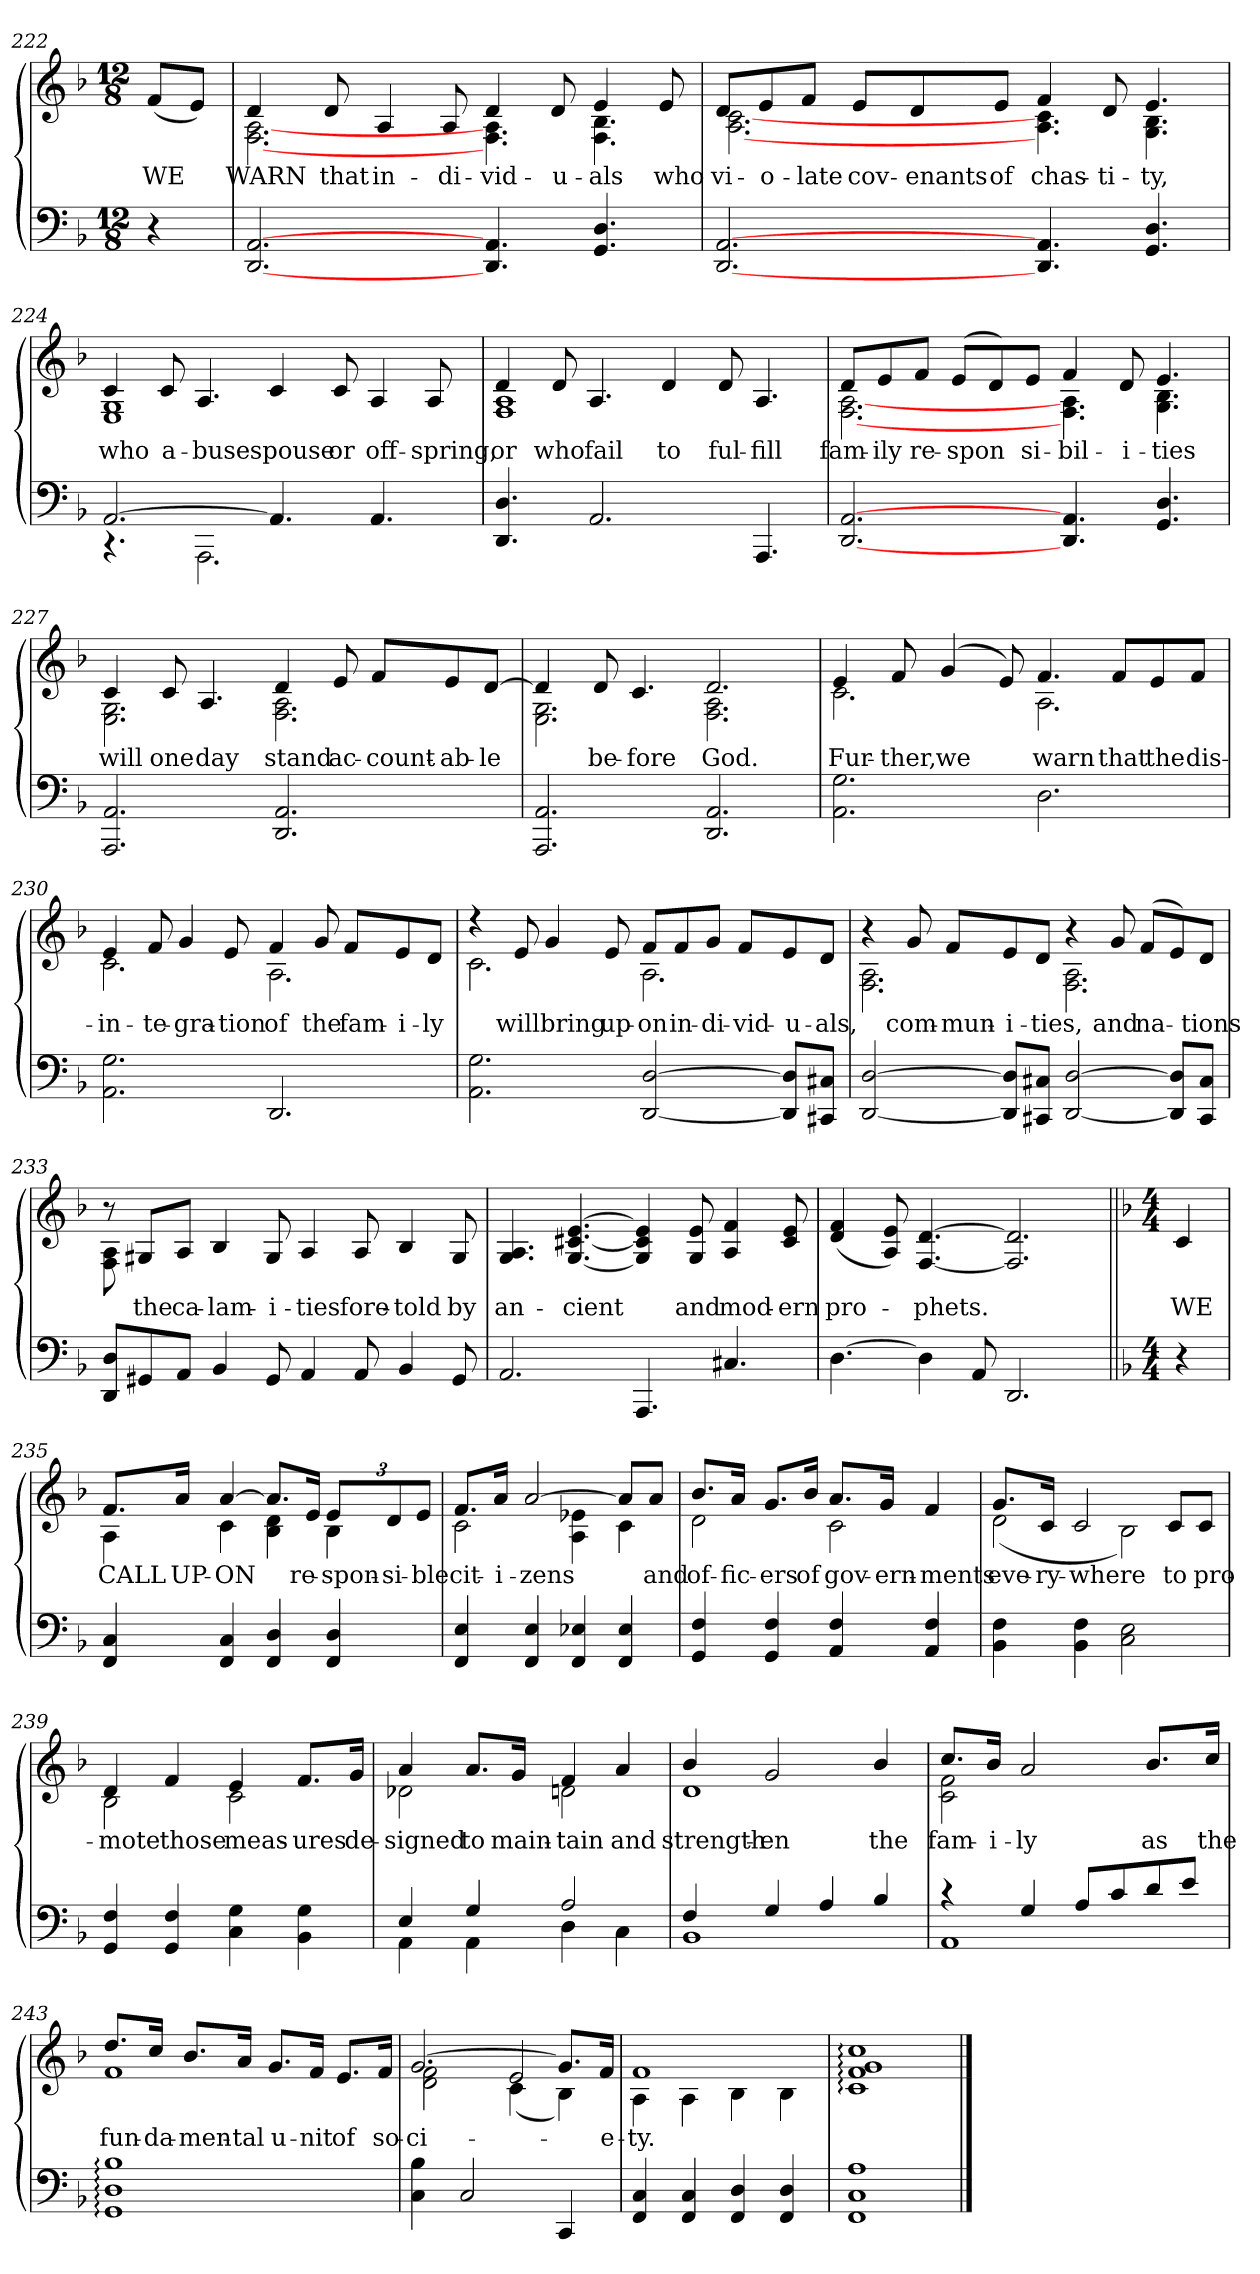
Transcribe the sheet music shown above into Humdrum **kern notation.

**kern	**kern	**text
*part1	*part1	*part1
*staff2	*staff1	*staff1
!!LO:PB:g=z
*clefF4	*clefG2	*
*k[b-]	*k[b-]	*
*d:	*d:	*
*M12/8	*M12/8	*
=222X10	=222X10	=222X10
!	!	!LO:LY:b
4r	(<8f/L	WE
.	8e/J)	.
=222X11	=222X11	=222X11
!	!	!LO:LY:b
*	*^	*
[2.DD/ [2.AA/	4d/	[<2.F\ [<2.A\	WARN
!	!	!	!LO:LY:b
.	8d/	.	that
!	!	!	!LO:LY:b
.	4A/	.	in-
!	!	!	!LO:LY:b
.	8A/	.	-di-
!	!	!	!LO:LY:b
4.DD/ 4.AA/	4d/	4.F\ 4.A\	-vid-
!	!	!	!LO:LY:b
.	8d/	.	-u-
!	!	!	!LO:LY:b
4.GG/ 4.D/	4e/	4.F\ 4.B-\	-als
!	!	!	!LO:LY:b
.	8e/	.	who
=223	=223	=223	=223
!	!	!	!LO:LY:b
[2.DD/ [2.AA/	8d/L	[<2.A\ [<2.c\	vi-
!	!	!	!LO:LY:b
.	8e/	.	-o-
!	!	!	!LO:LY:b
.	8f/J	.	-late
!	!	!	!LO:LY:b
.	8e/L	.	cov-
!	!	!	!LO:LY:b
.	8d/	.	-enants
!	!	!	!LO:LY:b
.	8e/J	.	of
!	!	!	!LO:LY:b
4.DD/ 4.AA/	4f/	4.A\ 4.c\	chas-
!	!	!	!LO:LY:b
.	8d/	.	-ti-
!	!	!	!LO:LY:b
4.GG/ 4.D/	4.e/	4.G\ 4.B-\	-ty,
!!LO:LB:g=z	!!
=224	=224	=224	=224
*^	*	*	*
!	!	!	!	!LO:LY:b
[>2.AA/	4.rCC	4c/	1E 1G	who
!	!	!	!	!LO:LY:b
.	.	8c/	.	a-
!	!	!	!	!LO:LY:b
.	2.AAA\	4.A/	.	-buse
!	!	!	!	!LO:LY:b
4.AA/]	.	4c/	.	spouse
!	!	!	!	!LO:LY:b
.	.	8c/	8ryy	or
!	!	!	!	!LO:LY:b
4.AA/	4.ryy	4A/	4.ryy	off-
!	!	!	!	!LO:LY:b
.	.	8A/	.	-spring,
*v	*v	*	*	*
=225	=225	=225	=225
!	!	!	!LO:LY:b
4.DD/ 4.D/	4d/	1F 1A	or
!	!	!	!LO:LY:b
.	8d/	.	who
!	!	!	!LO:LY:b
2.AA/	4.A/	.	fail
!	!	!	!LO:LY:b
.	4d/	.	to
!	!	!	!LO:LY:b
.	8d/	8ryy	ful-
!	!	!	!LO:LY:b
4.AAA/	4.A/	4.ryy	-fill
=226	=226	=226	=226
!	!	!	!LO:LY:b
[2.DD/ [2.AA/	8d/L	[<2.F\ [<2.A\	fam-
!	!	!	!LO:LY:b
.	8e/	.	-ily
!	!	!	!LO:LY:b
.	8f/J	.	re-
!	!	!	!LO:LY:b
.	(>8e/L	.	-spon
.	8d/)	.	.
!	!	!	!LO:LY:b
.	8e/J	.	si-
!	!	!	!LO:LY:b
4.DD/ 4.AA/	4f/	4.F\ 4.A\	-bil-
!	!	!	!LO:LY:b
.	8d/	.	-i-
!	!	!	!LO:LY:b
4.GG/ 4.D/	4.e/	4.G\ 4.B-\	-ties
!!LO:LB:g=z	!!
=227	=227	=227	=227
!	!	!	!LO:LY:b
2.AAA/ 2.AA/	4c/	2.E\ 2.G\	will
!	!	!	!LO:LY:b
.	8c/	.	one
!	!	!	!LO:LY:b
.	4.A/	.	day
!	!	!	!LO:LY:b
2.DD/ 2.AA/	4d/	2.F\ 2.A\	stand
!	!	!	!LO:LY:b
.	8e/	.	ac-
!	!	!	!LO:LY:b
.	8f/L	.	-count-
!	!	!	!LO:LY:b
.	8e/	.	-ab-
!	!	!	!LO:LY:b
.	[>8d/J	.	-le
=228	=228	=228	=228
2.AAA/ 2.AA/	4d/]	2.E\ 2.G\	.
!	!	!	!LO:LY:b
.	8d/	.	be-
!	!	!	!LO:LY:b
.	4.c/	.	-fore
!	!	!	!LO:LY:b
2.DD/ 2.AA/	2.d/	2.F\ 2.A\	God.
=229	=229	=229	=229
!	!	!	!LO:LY:b
2.AA\ 2.G\	4e/	2.c\	Fur-
!	!	!	!LO:LY:b
.	8f/	.	-ther,
!	!	!	!LO:LY:b
.	(4g/	.	we
.	8e/)	.	.
!	!	!	!LO:LY:b
2.D\	4.f/	2.A\	warn
!	!	!	!LO:LY:b
.	8f/L	.	that
!	!	!	!LO:LY:b
.	8e/	.	the
!	!	!	!LO:LY:b
.	8f/J	.	dis-
!!LO:LB:g=z	!!
=230	=230	=230	=230
!	!	!	!LO:LY:b
2.AA\ 2.G\	4e/	2.c\	-in-
!	!	!	!LO:LY:b
.	8f/	.	-te-
!	!	!	!LO:LY:b
.	4g/	.	-gra-
!	!	!	!LO:LY:b
.	8e/	.	-tion
!	!	!	!LO:LY:b
2.DD/	4f/	2.A\	of
!	!	!	!LO:LY:b
.	8g/	.	the
!	!	!	!LO:LY:b
.	8f/L	.	fam-
!	!	!	!LO:LY:b
.	8e/	.	-i-
!	!	!	!LO:LY:b
.	8d/J	.	-ly
=231	=231	=231	=231
2.AA\ 2.G\	4r	2.c\	.
!	!	!	!LO:LY:b
.	8e/	.	will
!	!	!	!LO:LY:b
.	4g/	.	bring
!	!	!	!LO:LY:b
.	8e/	.	up-
!	!	!	!LO:LY:b
[2DD/ [2D/	8f/L	2.A\	-on
!	!	!	!LO:LY:b
.	8f/	.	in-
!	!	!	!LO:LY:b
.	8g/J	.	-di-
!	!	!	!LO:LY:b
.	8f/L	.	-vid-
!	!	!	!LO:LY:b
8DD/] 8D/]L	8e/	.	-u-
!	!	!	!LO:LY:b
8CC#X/ 8C#X/J	8d/J	.	-als,
=232	=232	=232	=232
[2DD/ [2D/	4ra	2.F\ 2.A\	.
!	!	!	!LO:LY:b
.	8g/	.	com-
!	!	!	!LO:LY:b
.	8f/L	.	-mun-
!	!	!	!LO:LY:b
8DD/] 8D/]L	8e/	.	-i-
!	!	!	!LO:LY:b
8CC#X/ 8C#X/J	8d/J	.	-ties,
[2DD/ [2D/	4ra	2.F\ 2.A\	.
!	!	!	!LO:LY:b
.	8g/	.	and
!	!	!	!LO:LY:b
.	(>8f/L	.	na-
8DD/] 8D/]L	8e/)	.	.
!	!	!	!LO:LY:b
8CC#/ 8C#/J	8d/J	.	-tions
!!LO:LB:g=z	!!
=233	=233	=233	=233
8DD/ 8D/L	8ra	8F\ 8A\	.
!	!	!	!LO:LY:b
8GG#X/	8G#X/L	8ryy	the
!	!	!	!LO:LY:b
8AA/J	8A/J	8ryy	ca-
!	!	!	!LO:LY:b
4BB-/	4B-/	2.ryy	-lam-
!	!	!	!LO:LY:b
8GG#/	8G#/	.	-i-
!	!	!	!LO:LY:b
4AA/	4A/	.	-ties
!	!	!	!LO:LY:b
8AA/	8A/	.	fore-
!	!	!	!LO:LY:b
4BB-/	4B-/	4.ryy	-told
!	!	!	!LO:LY:b
8GG#/	8G#/	.	by
*	*v	*v	*
=234	=234	=234
!	!	!LO:LY:b
2.AA/	4.G/ 4.A/	an-
!	!	!LO:LY:b
.	[4.G/ [4.c#X/ [4.e/	-cient
4.AAA/	4G/] 4c#/] 4e/]	.
!	!	!LO:LY:b
.	8G/ 8e/	and
!	!	!LO:LY:b
4.C#X/	4A/ 4f/	mod-
!	!	!LO:LY:b
.	8c#/ 8e/	-ern
=235	=235	=235
!	!	!LO:LY:b
[4.D\	(<4d/ 4f/	pro-
.	8A/ 8e/)	.
!	!	!LO:LY:b
4D\]	[4.F/ [4.d/	-phets.
8AA/	.	.
2.DD/	2.F/] 2.d/]	.
!!LO:PB:g=z
=235X12||	=235X12||	=235X12||
*k[b-]	*k[b-]	*
*F:	*F:	*
*M4/4	*M4/4	*
!	!	!LO:LY:b
4r	4c/	WE
=235X13	=235X13	=235X13
!	!	!LO:LY:b
*	*^	*
4FF/ 4C/	8.f/L	4A\	CALL
!	!	!	!LO:LY:b
.	16a/Jk	.	UP-
!	!	!	!LO:LY:b
4FF/ 4C/	[>4a/	4c\	-ON
4FF/ 4D/	8.a/L]	4B-\ 4d\	.
!	!	!	!LO:LY:b
.	16e/Jk	.	re-
!	!	!	!LO:LY:b
4FF/ 4D/	12e/L	4B-\	-spon-
!	!	!	!LO:LY:b
.	12d/	.	-si-
!	!	!	!LO:LY:b
.	12e/J	.	-ble
=236	=236	=236	=236
!	!	!	!LO:LY:b
4FF/ 4E/	8.f/L	2c\	cit-
!	!	!	!LO:LY:b
.	16a/Jk	.	-i-
!	!	!	!LO:LY:b
4FF/ 4E/	[>2a/	.	-zens
4FF/ 4E-X/	.	4A\ 4e-X\	.
4FF/ 4E-/	8a/L]	4c\	.
!	!	!	!LO:LY:b
.	8a/J	.	and
=237	=237	=237	=237
!	!	!	!LO:LY:b
4GG/ 4F/	8.b-/L	2d\	of-
!	!	!	!LO:LY:b
.	16a/Jk	.	-fic-
!	!	!	!LO:LY:b
4GG/ 4F/	8.g/L	.	-ers
!	!	!	!LO:LY:b
.	16b-/Jk	.	of
!	!	!	!LO:LY:b
4AA/ 4F/	8.a/L	2c\	gov-
!	!	!	!LO:LY:b
.	16g/Jk	.	-ern-
!	!	!	!LO:LY:b
4AA/ 4F/	4f/	.	-ments
!!LO:LB:g=z	!!
=238	=238	=238	=238
!	!	!	!LO:LY:b
4BB-\ 4F\	8.g/L	(<2d\	eve-
!	!	!	!LO:LY:b
.	16c/Jk	.	-ry-
!	!	!	!LO:LY:b
4BB-\ 4F\	2c/	.	-where
2C\ 2E\	.	2B-\)	.
!	!	!	!LO:LY:b
.	8c/L	.	to
!	!	!	!LO:LY:b
.	8c/J	.	pro-
=239	=239	=239	=239
!	!	!	!LO:LY:b
4GG/ 4F/	4d/	2B-\	-mote
!	!	!	!LO:LY:b
4GG/ 4F/	4f/	.	those
!	!	!	!LO:LY:b
4C\ 4G\	4e/	2c\	meas-
!	!	!	!LO:LY:b
4BB-\ 4G\	8.f/L	.	-ures
!	!	!	!LO:LY:b
.	16g/Jk	.	de-
=240	=240	=240	=240
*^	*	*	*
!	!	!	!	!LO:LY:b
4E/	4AA\	4a/	2d-X\	-signed
!	!	!	!	!LO:LY:b
4G/	4AA\	8.a/L	.	to
!	!	!	!	!LO:LY:b
.	.	16g/Jk	.	main-
!	!	!	!	!LO:LY:b
2A/	4D\	4f/	2dn\	-tain
!	!	!	!	!LO:LY:b
.	4C\	4a/	.	and
=241	=241	=241	=241	=241
!	!	!	!	!LO:LY:b
4F/	1BB-	4b-/	1d	strength-
!	!	!	!	!LO:LY:b
4G/	.	2g/	.	-en
4A/	.	.	.	.
!	!	!	!	!LO:LY:b
4B-/	.	4b-/	.	the
!!LO:LB:g=z	!!
=242	=242	=242	=242	=242
!	!	!	!	!LO:LY:b
4rc	1AA	8.cc/L	2c\ 2f\	fam-
!	!	!	!	!LO:LY:b
.	.	16b-/Jk	.	-i-
!	!	!	!	!LO:LY:b
4G/	.	2a/	.	-ly
8A/L	.	.	2ryy	.
8c/	.	.	.	.
!	!	!	!	!LO:LY:b
8d/	.	8.b-/L	.	as
8e/J	.	.	.	.
!	!	!	!	!LO:LY:b
.	.	16cc/Jk	.	the
*v	*v	*	*	*
=243	=243	=243	=243
!	!	!	!LO:LY:b
1GG: 1D: 1B-:	8.dd/L	1f	fun-
!	!	!	!LO:LY:b
.	16cc/Jk	.	-da-
!	!	!	!LO:LY:b
.	8.b-/L	.	-men-
!	!	!	!LO:LY:b
.	16a/Jk	.	-tal
!	!	!	!LO:LY:b
.	8.g/L	.	u-
!	!	!	!LO:LY:b
.	16f/Jk	.	-nit
!	!	!	!LO:LY:b
.	8.e/L	.	of
!	!	!	!LO:LY:b
.	16f/Jk	.	so-
*	*v	*v	*
=244	=244	=244
!	!	!LO:LY:b
*	*^	*
*	*	*^	*
4C\ 4B-\	[>2.g/	2d\ 2f\	2ryy	-ci-
2C/	.	.	.	.
.	.	(<4c\	2e/	.
4CC/	8.g/L]	4B-\)	.	.
!	!	!	!	!LO:LY:b
.	16f/Jk	.	.	-e-
*	*v	*v	*v	*
=245	=245	=245
!	!	!LO:LY:b
*	*^	*
4FF/ 4C/	1f	4A\	-ty.
4FF/ 4C/	.	4A\	.
4FF/ 4D/	.	4B-\	.
4FF/ 4D/	.	4B-\	.
*	*v	*v	*
=246	=246	=246
1FF 1C 1A	1c: 1f: 1g: 1cc:	.
==	==	==
*-	*-	*-
